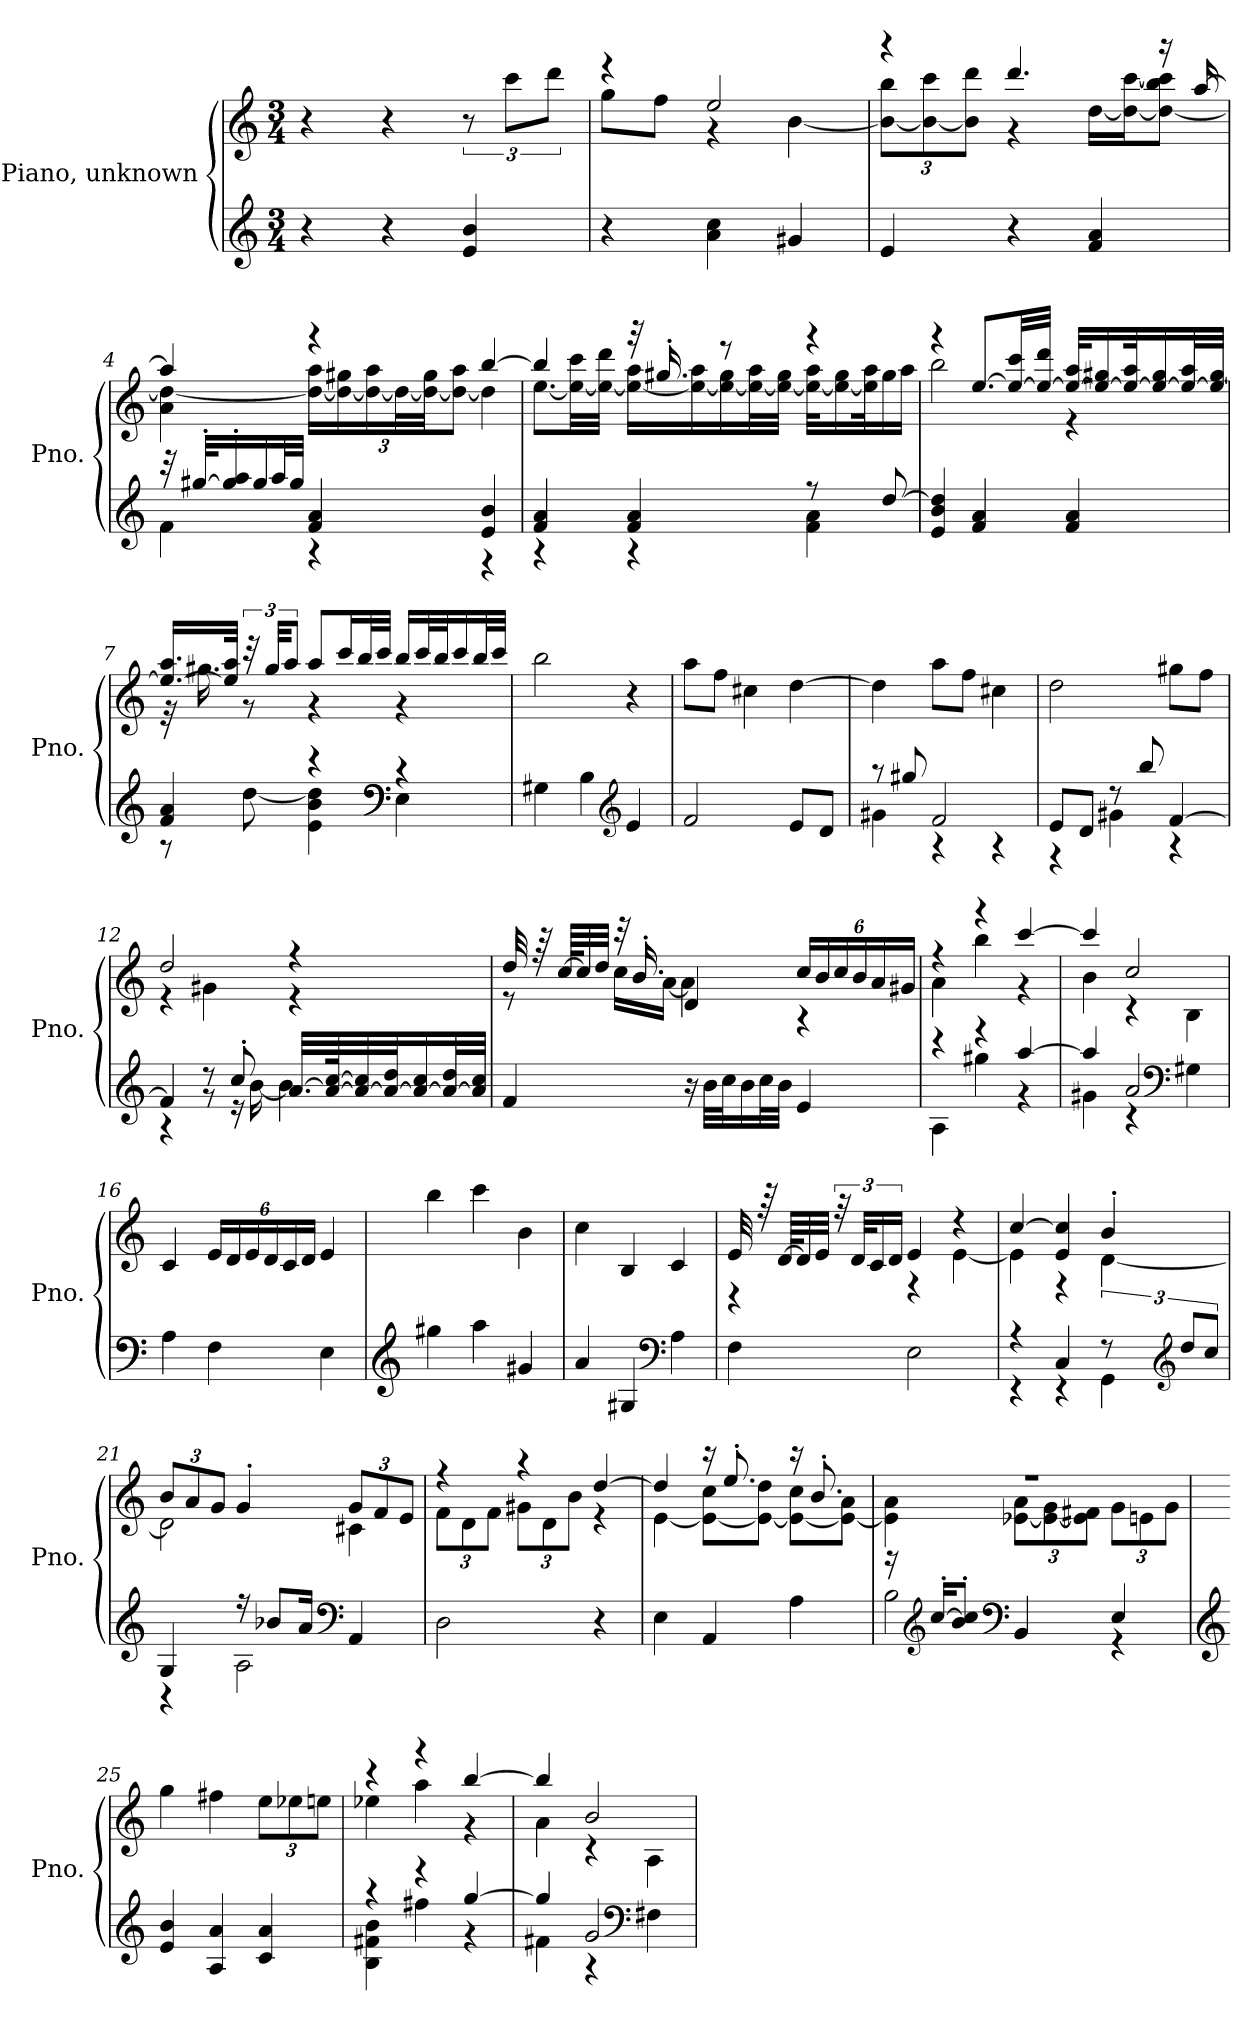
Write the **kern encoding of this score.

**kern	**kern
*part1	*part1
*staff2	*staff1
*I"Piano, unknown	*
*I'Pno.	*
*clefG2	*clefG2
*k[]	*k[]
*M3/4	*M3/4
*MM115	*MM115
=1	=1
4r	4r
4r	4r
4e/ 4b/	12r
.	12ccc\L
.	12ddd\J
=2	=2
*	*^
4r	4r	8gg\L
.	.	8ff\J
4a\ 4cc\	2ee/	4r
4g#X/	.	[4b\
=3	=3	=3
*	*	*Xbrackettup
4e/	4r	12b\_ 12bb\L
.	.	12b\_ 12ccc\
.	.	12b\] 12ddd\J
4r	4.ddd/	4r
4f/ 4a/	.	[16dd\LL
.	.	16dd\_ [16ccc\J
.	16r	8dd\_ 8bb\ 8ccc\]J
.	[16aa/	.
=4	=4	=4
*^	*	*
32r	4f\	4aa/]	4a\ 4dd\_
[32gg#X'/KLL	.	.	.
16gg#/]' 16aa/'	.	.	.
16gg#/	.	.	.
32aa/L	.	.	.
32gg#/JJJ	.	.	.
4f/ 4a/	4r	4r	24dd\_ 24aa\LL
.	.	.	24dd\_ 24gg#X\
.	.	.	24dd\_ 24aa\
.	.	.	48dd\L_
.	.	.	48dd\_ 48gg#\JJ
.	.	.	12dd\_ 12aa\J
4e/ 4b/	4r	[4bb/	4dd\]
!!LO:LB:g=z	!!
=5	=5	=5	=5
4f/ 4a/	4r	4bb/]	[8.ee\L
.	.	.	32ee\_ 32ccc\LL
.	.	.	32ee\_ 32ddd\JJJ
4f/ 4a/	4r	32r	16ee\_ 16aa\LL
.	.	16.gg#X'/	.
.	.	.	16ee\_ 16aa\
.	.	8r	16ee\_ 16gg#\
.	.	.	32ee\_ 32aa\L
.	.	.	32ee\_ 32gg#\JJJ
8r	4f\ 4a\	4r	32ee\_ 32aa\KLL
.	.	.	16ee\_ 16gg#\
.	.	.	32ee\] 32aa\K
[8dd/	.	.	16gg#\
.	.	.	16aa\JJ
*v	*v	*	*
=6	=6	=6
4e/ 4b/ 4dd/]	4r	2bb\
4f/ 4a/	[8.ee/L	.
.	32ee/_ 32ccc/LL	.
.	32ee/_ 32ddd/JJJ	.
4f/ 4a/	32ee/_ 32aa/KLL	4r
.	16ee/_ 16gg#X/	.
.	32ee/_ 32aa/K	.
.	16ee/_ 16gg#/	.
.	32ee/_ 32aa/L	.
.	32ee/_ 32gg#/JJJ	.
!!LO:LB:g=z	!!
=7	=7	=7
*^	*	*
4f/ 4a/	8r	16.ee/_ 16.aa/LL	32r
.	.	.	16.gg#X\
.	.	32ee/] 32aa/JJk	.
*	*	*brackettup	*
.	[8dd\	48r	8r
.	.	48gg#/KKL	.
.	.	12aa/J	.
4r	4e\ 4b\ 4dd\]	8aa/L	4r
.	.	16ccc/L	.
.	.	32bb/L	.
.	.	32ccc/JJJ	.
*clefF4	*	*	*
4r	4E\	16bb/LL	4r
.	.	32ccc/L	.
.	.	32bb/J	.
.	.	16ccc/	.
.	.	32bb/L	.
.	.	32ccc/JJJ	.
*v	*v	*	*
*	*v	*v
=8	=8
4G#X\	2bb\
4B\	.
*clefG2	*
4e/	4r
=9	=9
2f/	8aa\L
.	8ff\J
.	4cc#X\
8e/L	[4dd\
8d/J	.
=10	=10
*^	*
8r	4g#X\	4dd\]
8gg#X/	.	.
2f/	4r	8aa\L
.	.	8ff\J
.	4r	4cc#X\
!!LO:LB:g=z
=11	=11	=11
8e/L	4r	2dd\
8d/J	.	.
8r	4g#X\	.
8bb/	.	.
[4f/	4r	8gg#X\L
.	.	8ff\J
=12	=12	=12
*	*	*^
4f/]	4r	2dd/	4r
8r	8r	.	4g#X\
8cc'/	16r	.	.
.	[16b\	.	.
[32.a/LLL	4b\]	4r	4r
64a/_ [64cc/K	.	.	.
32a/_ 32cc/]	.	.	.
32a/_ 32dd/J	.	.	.
16a/_ 16cc/	.	.	.
32a/_ 32dd/L	.	.	.
32a/] 32cc/JJJ	.	.	.
*v	*v	*	*
!!LO:LB:g=z	!!
=13	=13	=13
4f/	32dd/	8r
.	64r	.
.	[64cc/KLLL	.
.	32cc/]	.
.	32dd/JJJ	.
.	32r	16cc\LL
.	16.b'/	.
.	.	[16a\JJ
16r	4d/	4a\]
32b\LLL	.	.
32cc\J	.	.
16b\	.	.
32cc\L	.	.
32b\JJJ	.	.
*	*Xbrackettup	*
4e/	24cc/LL	4r
.	24b/	.
.	24cc/	.
.	24b/	.
.	24a/	.
.	24g#X/JJ	.
=14	=14	=14
*^	*	*
4r	4A\	4r	4a\
4r	4gg#X\	4r	4bb\
[4aa/	4r	[4ccc/	4r
=15	=15	=15	=15
4aa/]	4g#X\	4ccc/]	4b\
2a/	4r	2cc/	4r
*clefF4	*	*	*
.	4G#X\	.	4B\
*v	*v	*	*
*	*v	*v
=16	=16
4A\	4c/
4F\	24e/LL
.	24d/
.	24e/
.	24d/
.	24c/
.	24d/JJ
4E\	4e/
!!LO:LB:g=z
=17	=17
*clefG2	*
4gg#X\	4bb\
4aa\	4ccc\
4g#X/	4b\
=18	=18
4a/	4cc\
4G#X/	4B/
*clefF4	*
4A\	4c/
=19	=19
*	*^
4F\	32e/	4r
.	64r	.
.	[64d/KLLL	.
.	32d/]	.
.	32e/JJJ	.
*	*brackettup	*
.	48r	.
.	48d/KLL	.
.	24c/	.
.	24d/JJ	.
2E\	4e/	4r
.	4r	[4e\
=20	=20	=20
*^	*	*
4r	4r	[4cc/	4e\]
4C/	4r	4e/ 4cc/]	4r
12r	4GG\	4b'/	[4d\
*clefG2	*	*	*
12dd/L	.	.	.
12cc/J	.	.	.
=21	=21	=21	=21
*	*	*Xbrackettup	*
4G/	4r	12b/L	2d\]
.	.	12a/	.
.	.	12g/J	.
16r	2A\	4g'/	.
8b-X/L	.	.	.
16a/Jk	.	.	.
*clefF4	*	*	*
4AA/	.	12g/L	4c#X\
.	.	12f/	.
.	.	12e/J	.
*v	*v	*	*
!!LO:PB:g=z	!!
=22	=22	=22
2D\	4r	12f\L
.	.	12d\
.	.	12f\J
.	4r	12g#X\L
.	.	12d\
.	.	12b\J
4r	[4dd/	4r
=23	=23	=23
4E\	4dd/]	[4e\
4AA/	16r	8e\_ 8cc\L
.	8.ee'/	.
.	.	8e\_ 8dd\J
4A\	16r	8e\_ 8cc\L
.	8.b'/	.
.	.	8e\_ 8a\J
=24	=24	=24
*^	*	*
16r	2B\	2.r	4e\] 4a\
*clefG2	*	*	*
[16cc'/KL	.	.	.
8b/' 8cc/]'J	.	.	.
*clefF4	*	*	*
4BB/	.	.	[12e-X\ 12a\L
.	.	.	12e-\_ 12g\
.	.	.	12e-\] 12f#X\J
4E/	4r	.	12g\L
.	.	.	12en\
.	.	.	12g\J
*v	*v	*	*
*	*v	*v
=25	=25
*clefG2	*
4e/ 4b/	4gg\
4A/ 4a/	4ff#X\
4c/ 4a/	12ee\L
.	12ee-X\
.	12een\J
!!LO:LB:g=z
=26	=26
*^	*^
4r	4B\ 4f#X\ 4b\	4r	4ee-X\
4r	4ff#X\	4r	4aa\
[4gg/	4r	[4bb/	4r
=27	=27	=27	=27
4gg/]	4f#X\	4bb/]	4a\
2g/	4r	2b/	4r
*clefF4	*	*	*
.	4F#X\	.	4A\
*v	*v	*	*
*	*v	*v
=	=
*-	*-
